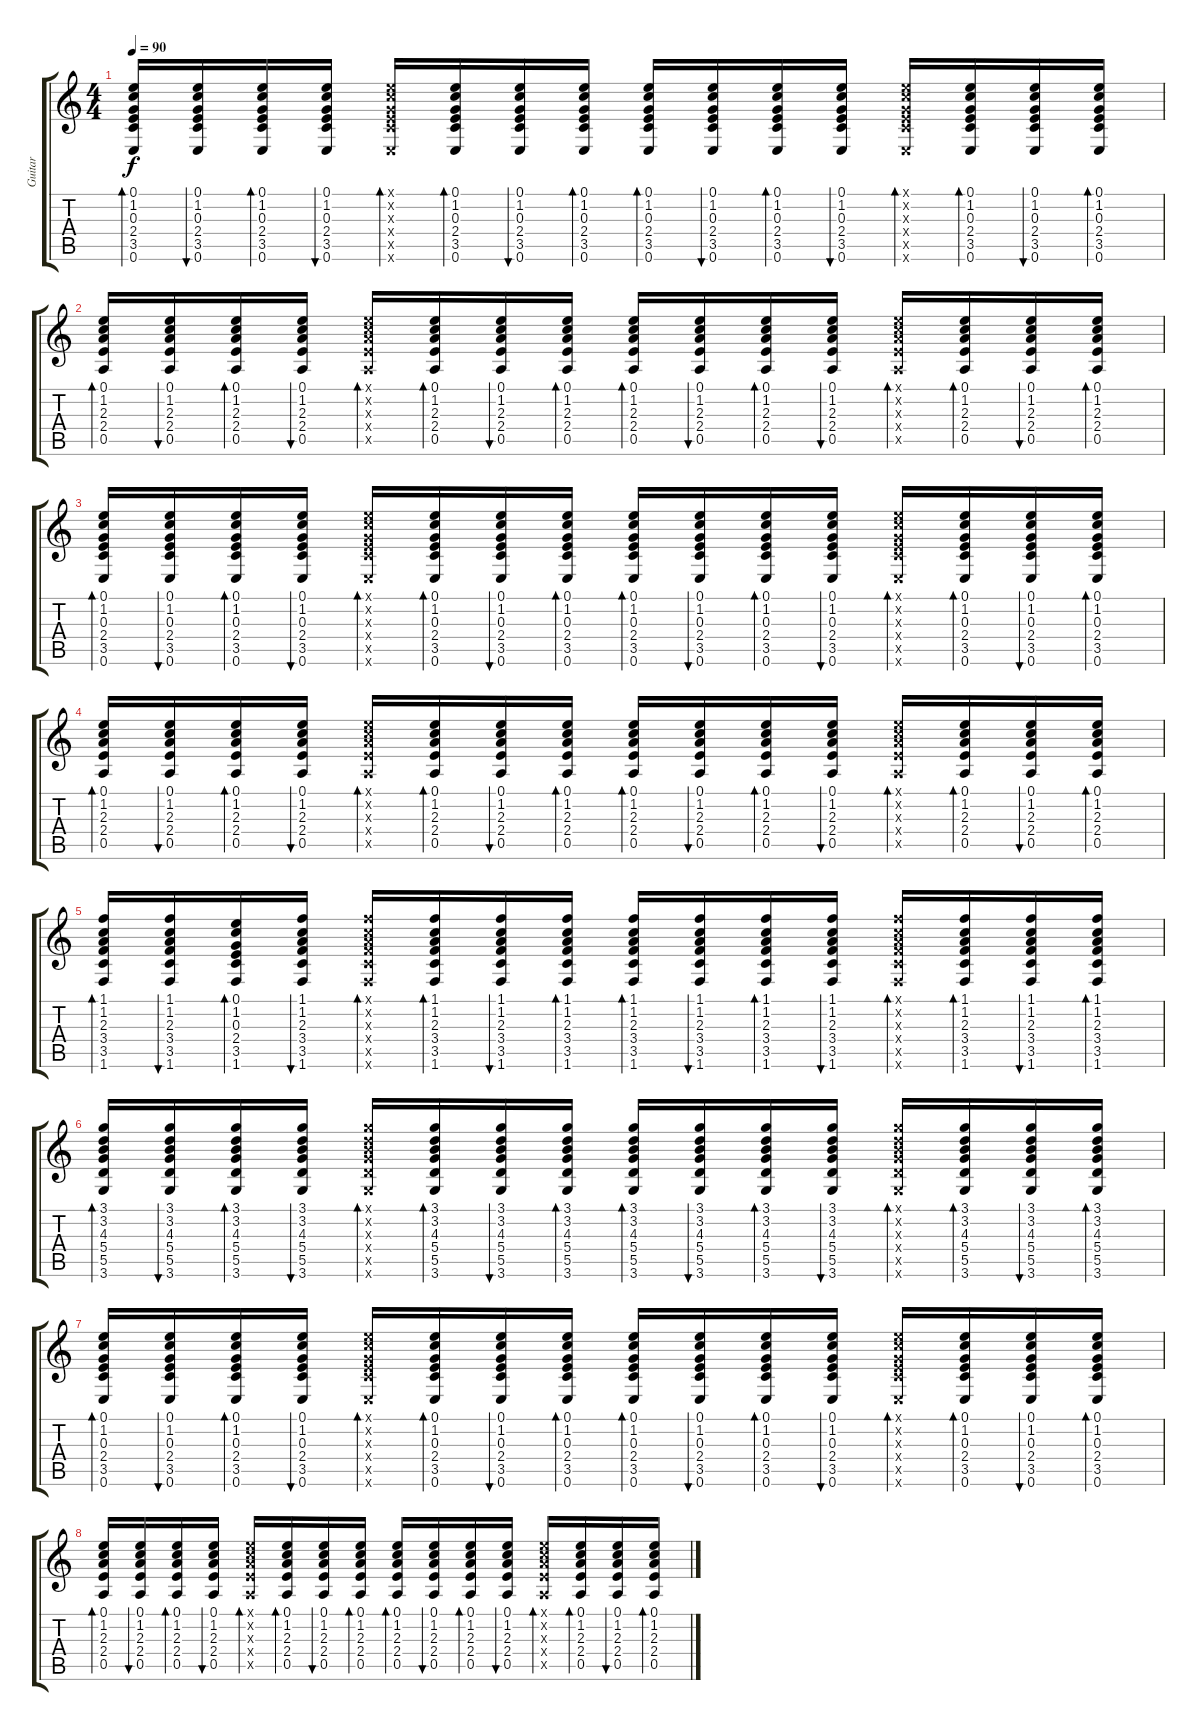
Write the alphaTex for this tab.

\track ("Guitar" "Guitar") {instrument acousticguitarnylon}
\staff {score tabs}
\tuning (E4 B3 G3 D3 A2 E2) {hide}
\ts (4 4)
\tempo 90
\clef g2
\ks c
(0.1 1.2 0.3 2.4 3.5 0.6).16{bd 60 dy f} (0.1 1.2 0.3 2.4 3.5 0.6).16{bu 60} (0.1 1.2 0.3 2.4 3.5 0.6).16{bd 60} (0.1 1.2 0.3 2.4 3.5 0.6).16{bu 60} (0.1{x} 1.2{x} 0.3{x} 2.4{x} 3.5{x} 0.6{x}).16{bd 60} (0.1 1.2 0.3 2.4 3.5 0.6).16{bd 60} (0.1 1.2 0.3 2.4 3.5 0.6).16{bu 60} (0.1 1.2 0.3 2.4 3.5 0.6).16{bd 60} (0.1 1.2 0.3 2.4 3.5 0.6).16{bd 60} (0.1 1.2 0.3 2.4 3.5 0.6).16{bu 60} (0.1 1.2 0.3 2.4 3.5 0.6).16{bd 60} (0.1 1.2 0.3 2.4 3.5 0.6).16{bu 60} (0.1{x} 1.2{x} 0.3{x} 2.4{x} 3.5{x} 0.6{x}).16{bd 60} (0.1 1.2 0.3 2.4 3.5 0.6).16{bd 60} (0.1 1.2 0.3 2.4 3.5 0.6).16{bu 60} (0.1 1.2 0.3 2.4 3.5 0.6).16{bd 60} |
(0.1 1.2 2.3 2.4 0.5).16{bd 60} (0.1 1.2 2.3 2.4 0.5).16{bu 60} (0.1 1.2 2.3 2.4 0.5).16{bd 60} (0.1 1.2 2.3 2.4 0.5).16{bu 60} (0.1{x} 1.2{x} 2.3{x} 2.4{x} 0.5{x}).16{bd 60} (0.1 1.2 2.3 2.4 0.5).16{bd 60} (0.1 1.2 2.3 2.4 0.5).16{bu 60} (0.1 1.2 2.3 2.4 0.5).16{bd 60} (0.1 1.2 2.3 2.4 0.5).16{bd 60} (0.1 1.2 2.3 2.4 0.5).16{bu 60} (0.1 1.2 2.3 2.4 0.5).16{bd 60} (0.1 1.2 2.3 2.4 0.5).16{bu 60} (0.1{x} 1.2{x} 2.3{x} 2.4{x} 0.5{x}).16{bd 60} (0.1 1.2 2.3 2.4 0.5).16{bd 60} (0.1 1.2 2.3 2.4 0.5).16{bu 60} (0.1 1.2 2.3 2.4 0.5).16{bd 60} |
(0.1 1.2 0.3 2.4 3.5 0.6).16{bd 60} (0.1 1.2 0.3 2.4 3.5 0.6).16{bu 60} (0.1 1.2 0.3 2.4 3.5 0.6).16{bd 60} (0.1 1.2 0.3 2.4 3.5 0.6).16{bu 60} (0.1{x} 1.2{x} 0.3{x} 2.4{x} 3.5{x} 0.6{x}).16{bd 60} (0.1 1.2 0.3 2.4 3.5 0.6).16{bd 60} (0.1 1.2 0.3 2.4 3.5 0.6).16{bu 60} (0.1 1.2 0.3 2.4 3.5 0.6).16{bd 60} (0.1 1.2 0.3 2.4 3.5 0.6).16{bd 60} (0.1 1.2 0.3 2.4 3.5 0.6).16{bu 60} (0.1 1.2 0.3 2.4 3.5 0.6).16{bd 60} (0.1 1.2 0.3 2.4 3.5 0.6).16{bu 60} (0.1{x} 1.2{x} 0.3{x} 2.4{x} 3.5{x} 0.6{x}).16{bd 60} (0.1 1.2 0.3 2.4 3.5 0.6).16{bd 60} (0.1 1.2 0.3 2.4 3.5 0.6).16{bu 60} (0.1 1.2 0.3 2.4 3.5 0.6).16{bd 60} |
(0.1 1.2 2.3 2.4 0.5).16{bd 60} (0.1 1.2 2.3 2.4 0.5).16{bu 60} (0.1 1.2 2.3 2.4 0.5).16{bd 60} (0.1 1.2 2.3 2.4 0.5).16{bu 60} (0.1{x} 1.2{x} 2.3{x} 2.4{x} 0.5{x}).16{bd 60} (0.1 1.2 2.3 2.4 0.5).16{bd 60} (0.1 1.2 2.3 2.4 0.5).16{bu 60} (0.1 1.2 2.3 2.4 0.5).16{bd 60} (0.1 1.2 2.3 2.4 0.5).16{bd 60} (0.1 1.2 2.3 2.4 0.5).16{bu 60} (0.1 1.2 2.3 2.4 0.5).16{bd 60} (0.1 1.2 2.3 2.4 0.5).16{bu 60} (0.1{x} 1.2{x} 2.3{x} 2.4{x} 0.5{x}).16{bd 60} (0.1 1.2 2.3 2.4 0.5).16{bd 60} (0.1 1.2 2.3 2.4 0.5).16{bu 60} (0.1 1.2 2.3 2.4 0.5).16{bd 60} |
(1.1 1.2 2.3 3.4 3.5 1.6).16{bd 60} (1.1 1.2 2.3 3.4 3.5 1.6).16{bu 60} (0.1 1.2 0.3 2.4 3.5 1.6).16{bd 60} (1.1 1.2 2.3 3.4 3.5 1.6).16{bu 60} (1.1{x} 1.2{x} 2.3{x} 3.4{x} 3.5{x} 1.6{x}).16{bd 60} (1.1 1.2 2.3 3.4 3.5 1.6).16{bd 60} (1.1 1.2 2.3 3.4 3.5 1.6).16{bu 60} (1.1 1.2 2.3 3.4 3.5 1.6).16{bd 60} (1.1 1.2 2.3 3.4 3.5 1.6).16{bd 60} (1.1 1.2 2.3 3.4 3.5 1.6).16{bu 60} (1.1 1.2 2.3 3.4 3.5 1.6).16{bd 60} (1.1 1.2 2.3 3.4 3.5 1.6).16{bu 60} (1.1{x} 1.2{x} 2.3{x} 3.4{x} 3.5{x} 1.6{x}).16{bd 60} (1.1 1.2 2.3 3.4 3.5 1.6).16{bd 60} (1.1 1.2 2.3 3.4 3.5 1.6).16{bu 60} (1.1 1.2 2.3 3.4 3.5 1.6).16{bd 60} |
(3.1 3.2 4.3 5.4 5.5 3.6).16{bd 60} (3.1 3.2 4.3 5.4 5.5 3.6).16{bu 60} (3.1 3.2 4.3 5.4 5.5 3.6).16{bd 60} (3.1 3.2 4.3 5.4 5.5 3.6).16{bu 60} (3.1{x} 3.2{x} 4.3{x} 5.4{x} 5.5{x} 3.6{x}).16{bd 60} (3.1 3.2 4.3 5.4 5.5 3.6).16{bd 60} (3.1 3.2 4.3 5.4 5.5 3.6).16{bu 60} (3.1 3.2 4.3 5.4 5.5 3.6).16{bd 60} (3.1 3.2 4.3 5.4 5.5 3.6).16{bd 60} (3.1 3.2 4.3 5.4 5.5 3.6).16{bu 60} (3.1 3.2 4.3 5.4 5.5 3.6).16{bd 60} (3.1 3.2 4.3 5.4 5.5 3.6).16{bu 60} (3.1{x} 3.2{x} 4.3{x} 5.4{x} 5.5{x} 3.6{x}).16{bd 60} (3.1 3.2 4.3 5.4 5.5 3.6).16{bd 60} (3.1 3.2 4.3 5.4 5.5 3.6).16{bu 60} (3.1 3.2 4.3 5.4 5.5 3.6).16{bd 60} |
(0.1 1.2 0.3 2.4 3.5 0.6).16{bd 60} (0.1 1.2 0.3 2.4 3.5 0.6).16{bu 60} (0.1 1.2 0.3 2.4 3.5 0.6).16{bd 60} (0.1 1.2 0.3 2.4 3.5 0.6).16{bu 60} (0.1{x} 1.2{x} 0.3{x} 2.4{x} 3.5{x} 0.6{x}).16{bd 60} (0.1 1.2 0.3 2.4 3.5 0.6).16{bd 60} (0.1 1.2 0.3 2.4 3.5 0.6).16{bu 60} (0.1 1.2 0.3 2.4 3.5 0.6).16{bd 60} (0.1 1.2 0.3 2.4 3.5 0.6).16{bd 60} (0.1 1.2 0.3 2.4 3.5 0.6).16{bu 60} (0.1 1.2 0.3 2.4 3.5 0.6).16{bd 60} (0.1 1.2 0.3 2.4 3.5 0.6).16{bu 60} (0.1{x} 1.2{x} 0.3{x} 2.4{x} 3.5{x} 0.6{x}).16{bd 60} (0.1 1.2 0.3 2.4 3.5 0.6).16{bd 60} (0.1 1.2 0.3 2.4 3.5 0.6).16{bu 60} (0.1 1.2 0.3 2.4 3.5 0.6).16{bd 60} |
(0.1 1.2 2.3 2.4 0.5).16{bd 60} (0.1 1.2 2.3 2.4 0.5).16{bu 60} (0.1 1.2 2.3 2.4 0.5).16{bd 60} (0.1 1.2 2.3 2.4 0.5).16{bu 60} (0.1{x} 1.2{x} 2.3{x} 2.4{x} 0.5{x}).16{bd 60} (0.1 1.2 2.3 2.4 0.5).16{bd 60} (0.1 1.2 2.3 2.4 0.5).16{bu 60} (0.1 1.2 2.3 2.4 0.5).16{bd 60} (0.1 1.2 2.3 2.4 0.5).16{bd 60} (0.1 1.2 2.3 2.4 0.5).16{bu 60} (0.1 1.2 2.3 2.4 0.5).16{bd 60} (0.1 1.2 2.3 2.4 0.5).16{bu 60} (0.1{x} 1.2{x} 2.3{x} 2.4{x} 0.5{x}).16{bd 60} (0.1 1.2 2.3 2.4 0.5).16{bd 60} (0.1 1.2 2.3 2.4 0.5).16{bu 60} (0.1 1.2 2.3 2.4 0.5).16{bd 60}
